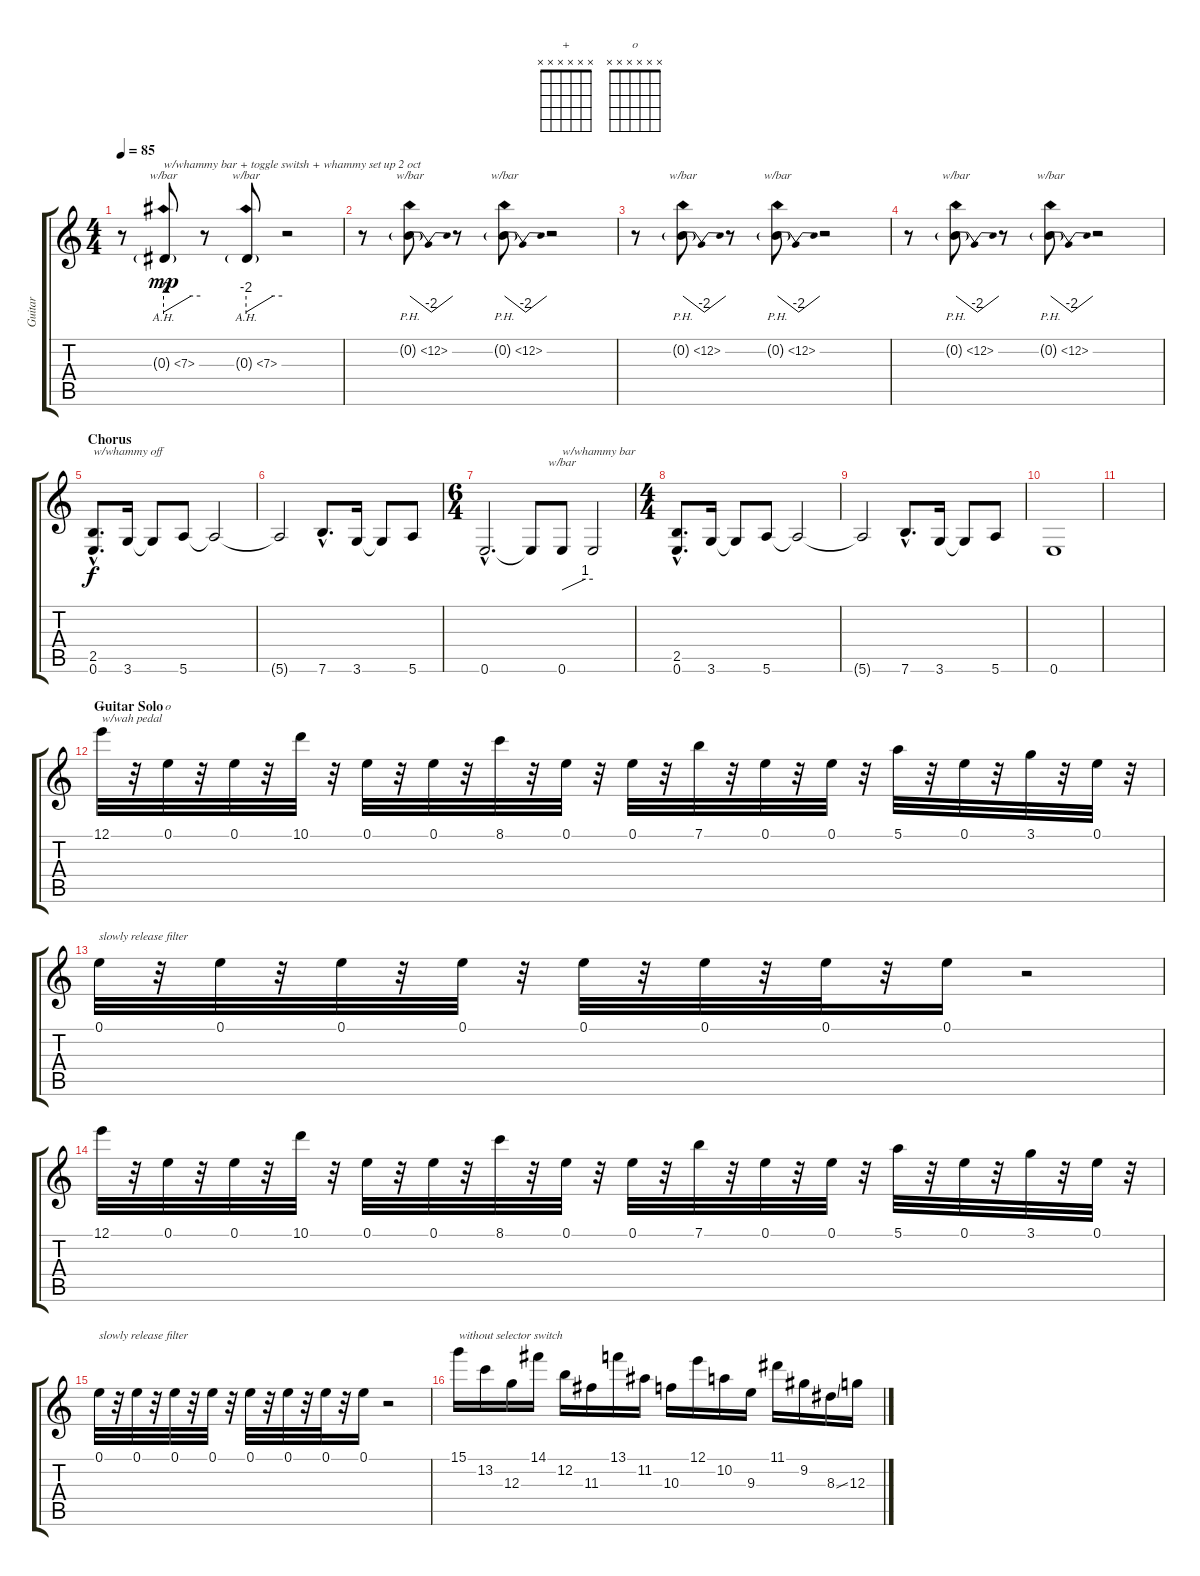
\track ("Guitar" "Guitar") {instrument distortionguitar}
\staff {score tabs}
\tuning (E4 B3 G3 D3 A2 E2) {hide}
\chord ("+" x x x x x x)
\chord ("o" x x x x x x)
\ts (4 4)
\tempo 85
\clef g2
\ks c
r.8{dy f volume 0} 0.3{ah 7 g}.8{tbe (custom default 0 -8 45 0 60 0) txt "w/whammy bar + toggle switsh + whammy set up 2 oct" dy mp} r.8 0.3{ah 7 g}.8{tbe (custom default 0 -8 45 0 60 0)} r.2 |
r.8{volume 0} 0.2{ph 12 g}.8{tbe (dip default 0 0 30 -8 60 0)} r.8 0.2{ph 12 g}.8{tbe (dip default 0 0 30 -8 60 0)} r.2 |
r.8{volume 0} 0.2{ph 12 g}.8{tbe (dip default 0 0 30 -8 60 0)} r.8 0.2{ph 12 g}.8{tbe (dip default 0 0 30 -8 60 0)} r.2 |
r.8{volume 0} 0.2{ph 12 g}.8{tbe (dip default 0 0 30 -8 60 0)} r.8 0.2{ph 12 g}.8{tbe (dip default 0 0 30 -8 60 0)} r.2 |
\section ("" "Chorus")
(2.5{hac} 0.6{hac}).8{d txt "w/whammy off" dy f} 3.6.16 3.6{t}.8 5.6.8 5.6{t}.2 |
5.6{t}.2 7.6{hac}.8{d} 3.6.16 3.6{t}.8 5.6.8 |
\ts (6 4)
0.6{hac}.2{d} 0.6{t}.8 0.6.8{tbe (custom default 0 0 45 4 60 4) txt "w/whammy bar"} 0.6{t}.2 |
\ts (4 4)
(2.5{hac} 0.6{hac}).8{d} 3.6.16 3.6{t}.8 5.6.8 5.6{t}.2 |
5.6{t}.2 7.6{hac}.8{d} 3.6.16 3.6{t}.8 5.6.8 |
0.6.1 |
|
\section ("" "Guitar Solo")
12.1.32{ch "+" txt "w/wah pedal"} r.32 0.1.32{ch "o"} r.32 0.1.32 r.32 10.1.32 r.32 0.1.32 r.32 0.1.32 r.32 8.1.32 r.32 0.1.32 r.32 0.1.32 r.32 7.1.32 r.32 0.1.32 r.32 0.1.32 r.32 5.1.32 r.32 0.1.32 r.32 3.1.32 r.32 0.1.32 r.32 |
0.1.32{txt "slowly release filter"} r.32 0.1.32 r.32 0.1.32 r.32 0.1.32 r.32 0.1.32 r.32 0.1.32 r.32 0.1.32 r.32 0.1.16 r.2 |
12.1.32 r.32 0.1.32 r.32 0.1.32 r.32 10.1.32 r.32 0.1.32 r.32 0.1.32 r.32 8.1.32 r.32 0.1.32 r.32 0.1.32 r.32 7.1.32 r.32 0.1.32 r.32 0.1.32 r.32 5.1.32 r.32 0.1.32 r.32 3.1.32 r.32 0.1.32 r.32 |
0.1.32{txt "slowly release filter"} r.32 0.1.32 r.32 0.1.32 r.32 0.1.32 r.32 0.1.32 r.32 0.1.32 r.32 0.1.32 r.32 0.1.16 r.2 |
15.1.16{txt "without selector switch"} 13.2.16 12.3.16 14.1.16 12.2.16 11.3.16 13.1.16 11.2.16 10.3.16 12.1.16 10.2.16 9.3.16 11.1.16 9.2.16 8.3{ss}.16 12.3.16
